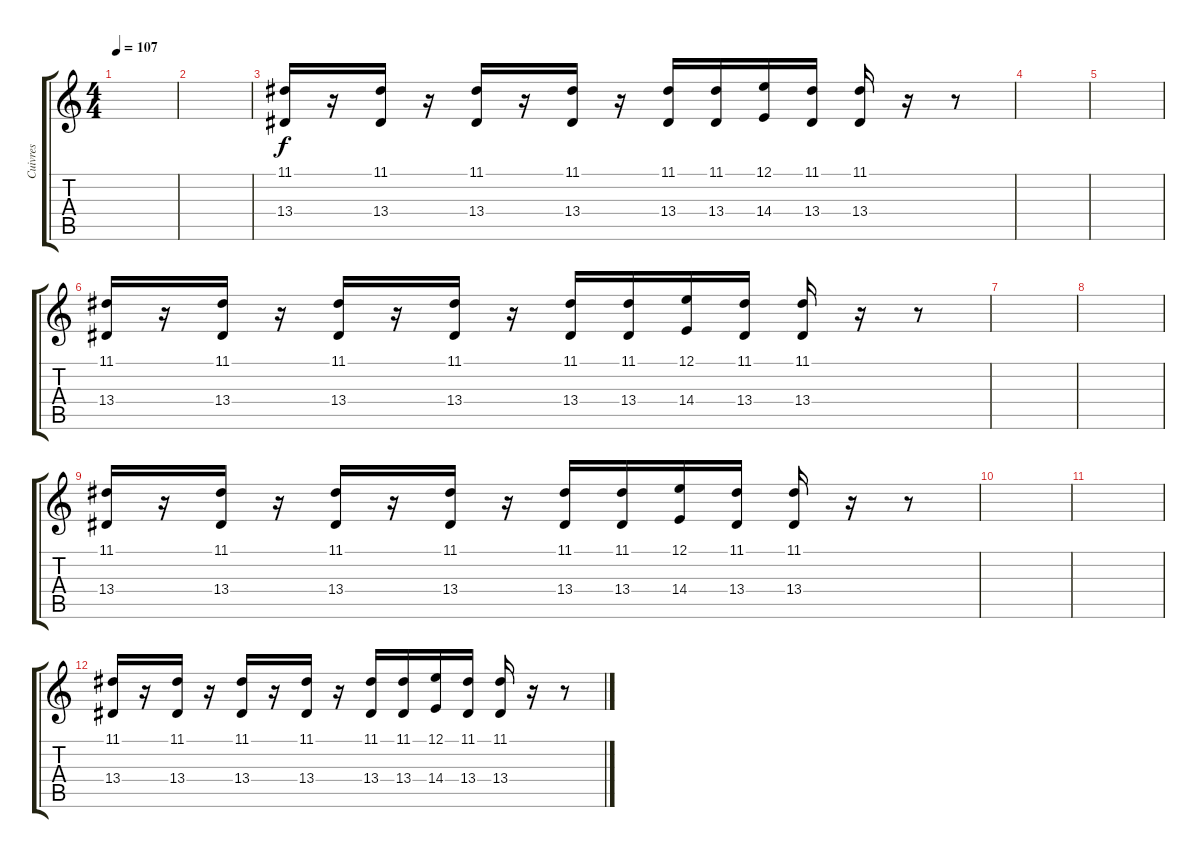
\track ("Cuivres" "Cuivres") {instrument trumpet}
\staff {score tabs}
\tuning (E4 B3 G3 D3 A2 E2) {hide}
\ts (4 4)
\tempo 107
\clef g2
\ks c
|
|
(11.1 13.4).16 r.16 (11.1 13.4).16 r.16 (11.1 13.4).16 r.16 (11.1 13.4).16 r.16 (11.1 13.4).16 (11.1 13.4).16 (12.1 14.4).16 (11.1 13.4).16 (11.1 13.4).16 r.16 r.8 |
|
|
(11.1 13.4).16 r.16 (11.1 13.4).16 r.16 (11.1 13.4).16 r.16 (11.1 13.4).16 r.16 (11.1 13.4).16 (11.1 13.4).16 (12.1 14.4).16 (11.1 13.4).16 (11.1 13.4).16 r.16 r.8 |
|
|
(11.1 13.4).16 r.16 (11.1 13.4).16 r.16 (11.1 13.4).16 r.16 (11.1 13.4).16 r.16 (11.1 13.4).16 (11.1 13.4).16 (12.1 14.4).16 (11.1 13.4).16 (11.1 13.4).16 r.16 r.8 |
|
|
(11.1 13.4).16 r.16 (11.1 13.4).16 r.16 (11.1 13.4).16 r.16 (11.1 13.4).16 r.16 (11.1 13.4).16 (11.1 13.4).16 (12.1 14.4).16 (11.1 13.4).16 (11.1 13.4).16 r.16 r.8
